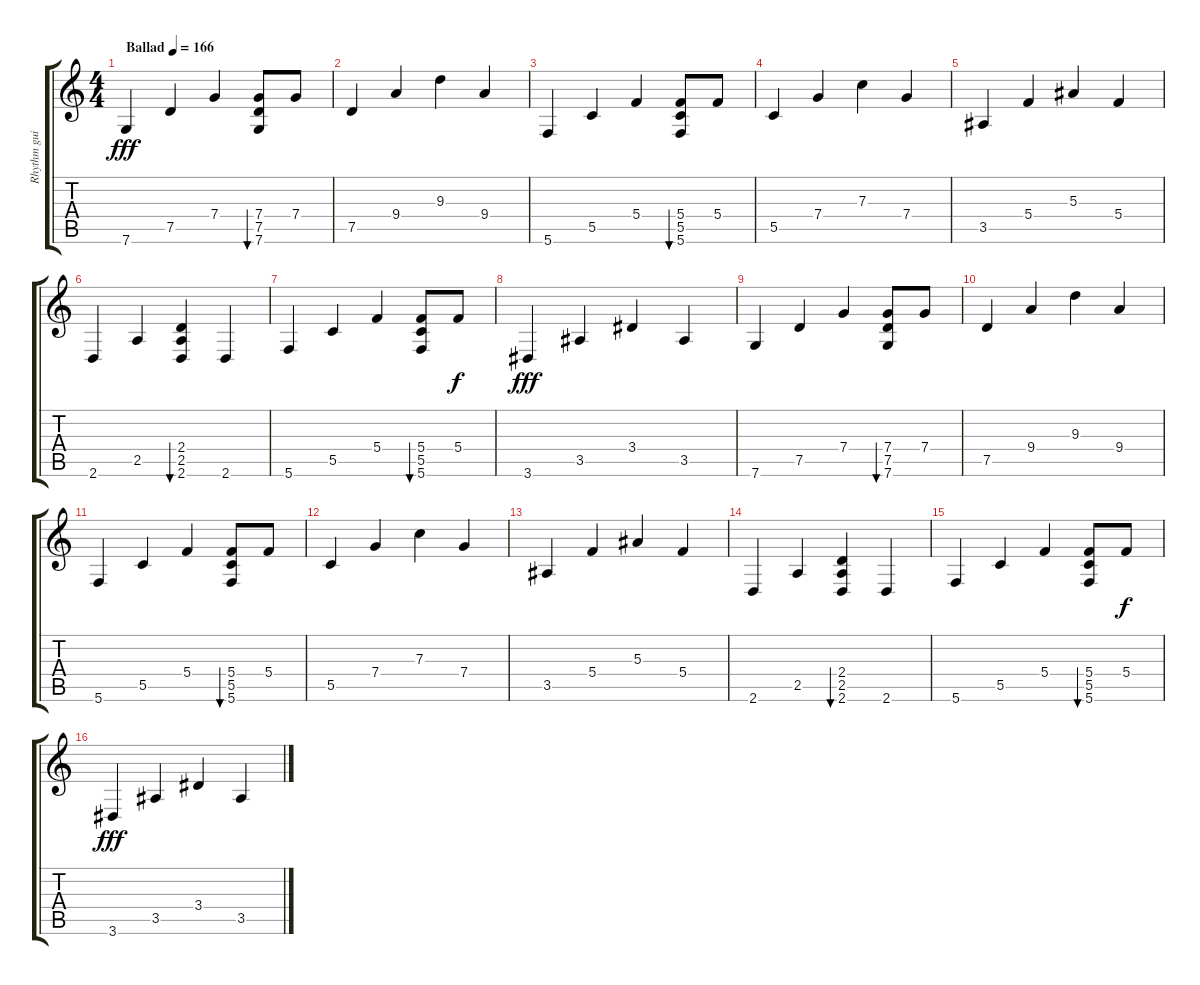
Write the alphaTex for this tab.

\track ("Rhythm guitar" "Rhythm gui") {instrument electricguitarjazz}
\staff {score tabs}
\tuning (D4 A3 F3 C3 G2 C2) {hide}
\ts (4 4)
\tempo (166 "Ballad")
\clef g2
\ks c
7.6.4{dy fff instrument electricguitarjazz} 7.5.4 7.4.4 (7.4 7.5 7.6).8{bu 60} 7.4.8 |
7.5.4 9.4.4 9.3.4 9.4.4 |
5.6.4 5.5.4 5.4.4 (5.4 5.5 5.6).8{bu 60} 5.4.8 |
5.5.4 7.4.4 7.3.4 7.4.4 |
3.5.4 5.4.4 5.3.4 5.4.4 |
2.6.4 2.5.4 (2.4 2.5 2.6).4{bu 60} 2.6.4 |
5.6.4 5.5.4 5.4.4 (5.4 5.5 5.6).8{bu 480} 5.4.8{dy f} |
3.6.4{dy fff} 3.5.4 3.4.4 3.5.4 |
7.6.4 7.5.4 7.4.4 (7.4 7.5 7.6).8{bu 60} 7.4.8 |
7.5.4 9.4.4 9.3.4 9.4.4 |
5.6.4 5.5.4 5.4.4 (5.4 5.5 5.6).8{bu 60} 5.4.8 |
5.5.4 7.4.4 7.3.4 7.4.4 |
3.5.4 5.4.4 5.3.4 5.4.4 |
2.6.4 2.5.4 (2.4 2.5 2.6).4{bu 60} 2.6.4 |
5.6.4 5.5.4 5.4.4 (5.4 5.5 5.6).8{bu 480} 5.4.8{dy f} |
3.6.4{dy fff} 3.5.4 3.4.4 3.5.4
